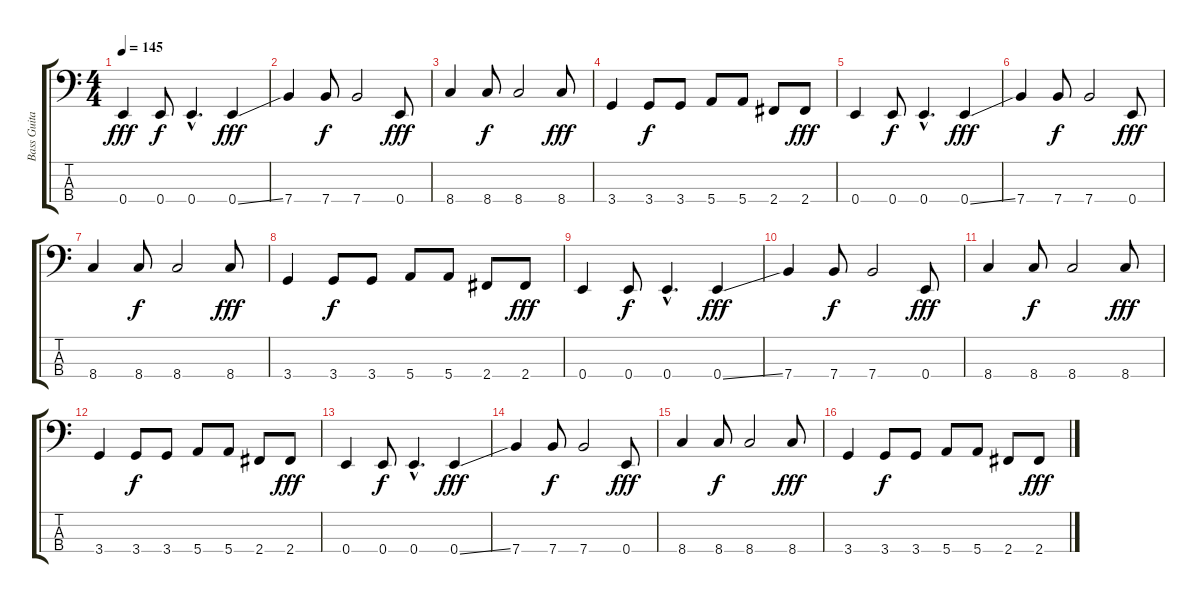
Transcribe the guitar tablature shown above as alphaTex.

\track ("Bass Guitar" "Bass Guita") {instrument electricbassfinger}
\staff {score tabs}
\tuning (G2 D2 A1 E1) {hide}
\ts (4 4)
\tempo 145
\clef f4
\ks c
0.4.4{dy fff} 0.4.8{dy f} 0.4{hac}.4{d} 0.4{ss}.4{dy fff} |
7.4.4 7.4.8{dy f} 7.4.2 0.4.8{dy fff} |
8.4.4 8.4.8{dy f} 8.4.2 8.4.8{dy fff} |
3.4.4 3.4.8{dy f} 3.4.8 5.4.8 5.4.8 2.4.8 2.4.8{dy fff} |
0.4.4 0.4.8{dy f} 0.4{hac}.4{d} 0.4{ss}.4{dy fff} |
7.4.4 7.4.8{dy f} 7.4.2 0.4.8{dy fff} |
8.4.4 8.4.8{dy f} 8.4.2 8.4.8{dy fff} |
3.4.4 3.4.8{dy f} 3.4.8 5.4.8 5.4.8 2.4.8 2.4.8{dy fff} |
0.4.4 0.4.8{dy f} 0.4{hac}.4{d} 0.4{ss}.4{dy fff} |
7.4.4 7.4.8{dy f} 7.4.2 0.4.8{dy fff} |
8.4.4 8.4.8{dy f} 8.4.2 8.4.8{dy fff} |
3.4.4 3.4.8{dy f} 3.4.8 5.4.8 5.4.8 2.4.8 2.4.8{dy fff} |
0.4.4 0.4.8{dy f} 0.4{hac}.4{d} 0.4{ss}.4{dy fff} |
7.4.4 7.4.8{dy f} 7.4.2 0.4.8{dy fff} |
8.4.4 8.4.8{dy f} 8.4.2 8.4.8{dy fff} |
3.4.4 3.4.8{dy f} 3.4.8 5.4.8 5.4.8 2.4.8 2.4.8{dy fff}
